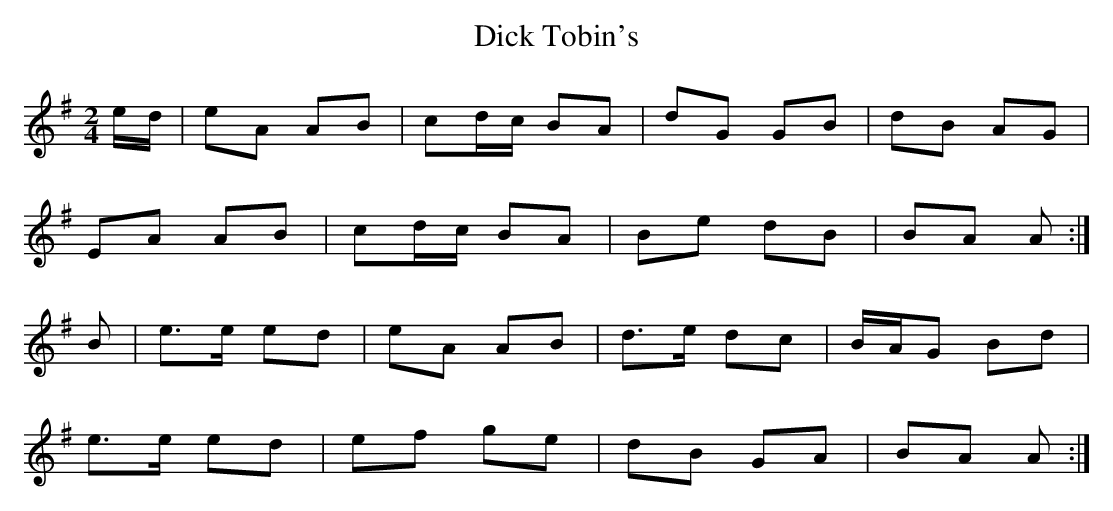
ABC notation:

X:1
T:Dick Tobin's
L:1/8
M:2/4
K:Ador
e/d/ | eA AB | cd/c/ BA | dG GB | dB AG |
EA AB | cd/c/ BA | Be dB | BA A :|
B | e>e ed | eA AB | d>e dc | B/A/G Bd |
e>e ed | ef ge | dB GA | BA A :|
